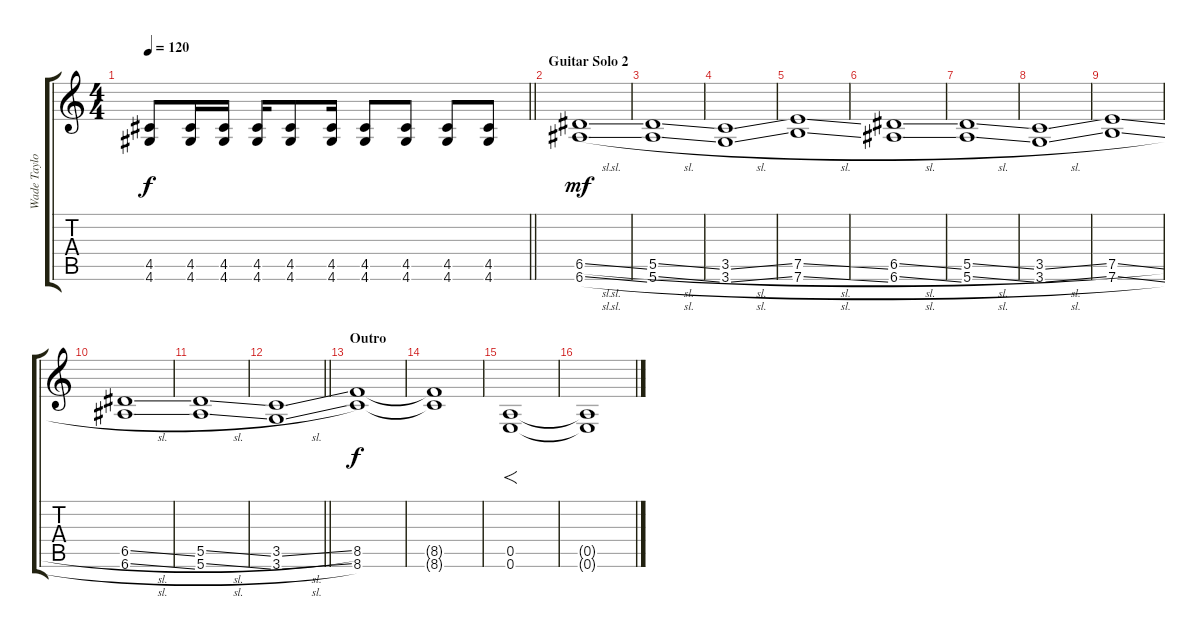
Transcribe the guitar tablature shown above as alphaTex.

\track ("Wade Taylor" "Wade Taylo") {instrument overdrivenguitar}
\staff {score tabs}
\tuning (E4 B3 G3 D3 A2 E2) {hide}
\ts (4 4)
\tempo 120
\clef g2
\barLineRight lightlight
\ks c
(4.5 4.6).8{dy f} (4.5 4.6).16 (4.5 4.6).16 (4.5 4.6).16 (4.5 4.6).8 (4.5 4.6).16 (4.5 4.6).8 (4.5 4.6).8 (4.5 4.6).8 (4.5 4.6).8 |
\section ("" "Guitar Solo 2")
(6.5{sl} 6.6{sl}).1{dy mf} |
(5.5{sl} 5.6{sl}).1 |
(3.5{sl} 3.6{sl}).1 |
(7.5{sl} 7.6{sl}).1 |
(6.5{sl} 6.6{sl}).1 |
(5.5{sl} 5.6{sl}).1 |
(3.5{sl} 3.6{sl}).1 |
(7.5{sl} 7.6{sl}).1 |
(6.5{sl} 6.6{sl}).1 |
(5.5{sl} 5.6{sl}).1 |
\barLineRight lightlight
(3.5{sl} 3.6{sl}).1 |
\section ("" "Outro")
(8.5 8.6).1{dy f} |
(8.5{t} 8.6{t}).1 |
(0.5 0.6).1{f} |
(0.5{t} 0.6{t}).1
